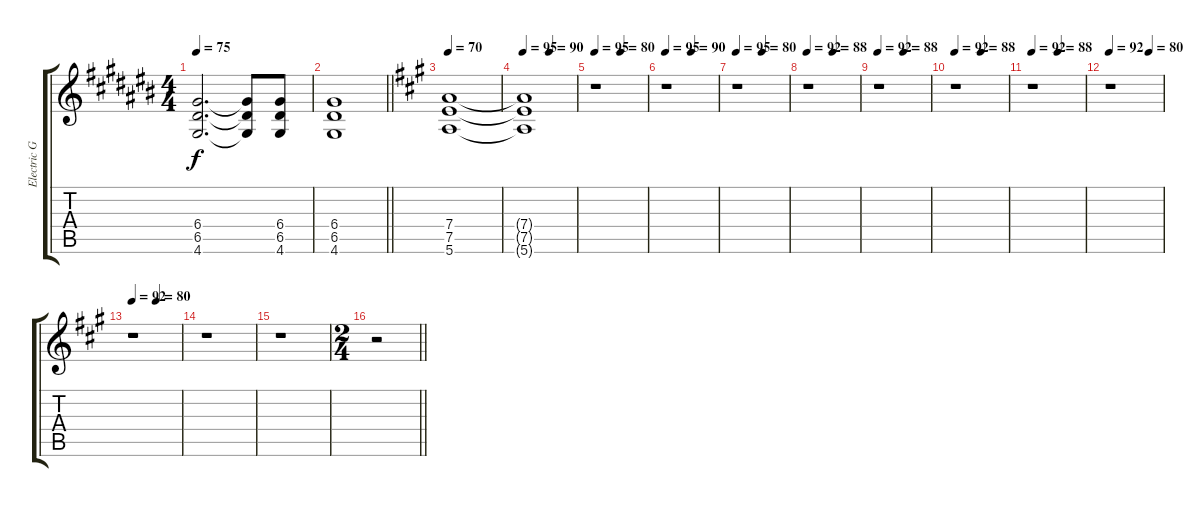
\track ("Electric Guitar 2" "Electric G") {instrument distortionguitar}
\staff {score tabs}
\tuning (E4 B3 G3 D3 A2 E2) {hide}
\ts (4 4)
\tempo 75
\clef g2
\ks c#
(6.4 6.5 4.6).2{d dy f} (6.4{t} 6.5{t} 4.6{t}).8 (6.4 6.5 4.6).8 |
\barLineRight lightlight
(6.4 6.5 4.6).1 |
\tempo 70
\ks a
(7.4 7.5 5.6).1{volume 0} |
\tempo 95
\tempo (90 0.5)
(7.4{t} 7.5{t} 5.6{t}).1 |
\tempo 95
\tempo (80 0.5)
r.1 |
\tempo 95
\tempo (90 0.5)
r.1 |
\tempo 95
\tempo (80 0.5)
r.1 |
\tempo 92
\tempo (88 0.5)
r.1 |
\tempo 92
\tempo (88 0.5)
r.1 |
\tempo 92
\tempo (88 0.5)
r.1 |
\tempo 92
\tempo (88 0.5)
r.1 |
\tempo 92
\tempo (80 0.75)
r.1 |
\tempo 92
\tempo (80 0.5)
r.1 |
r.1 |
r.1 |
\ts (2 4)
\barLineRight lightlight
r.2
